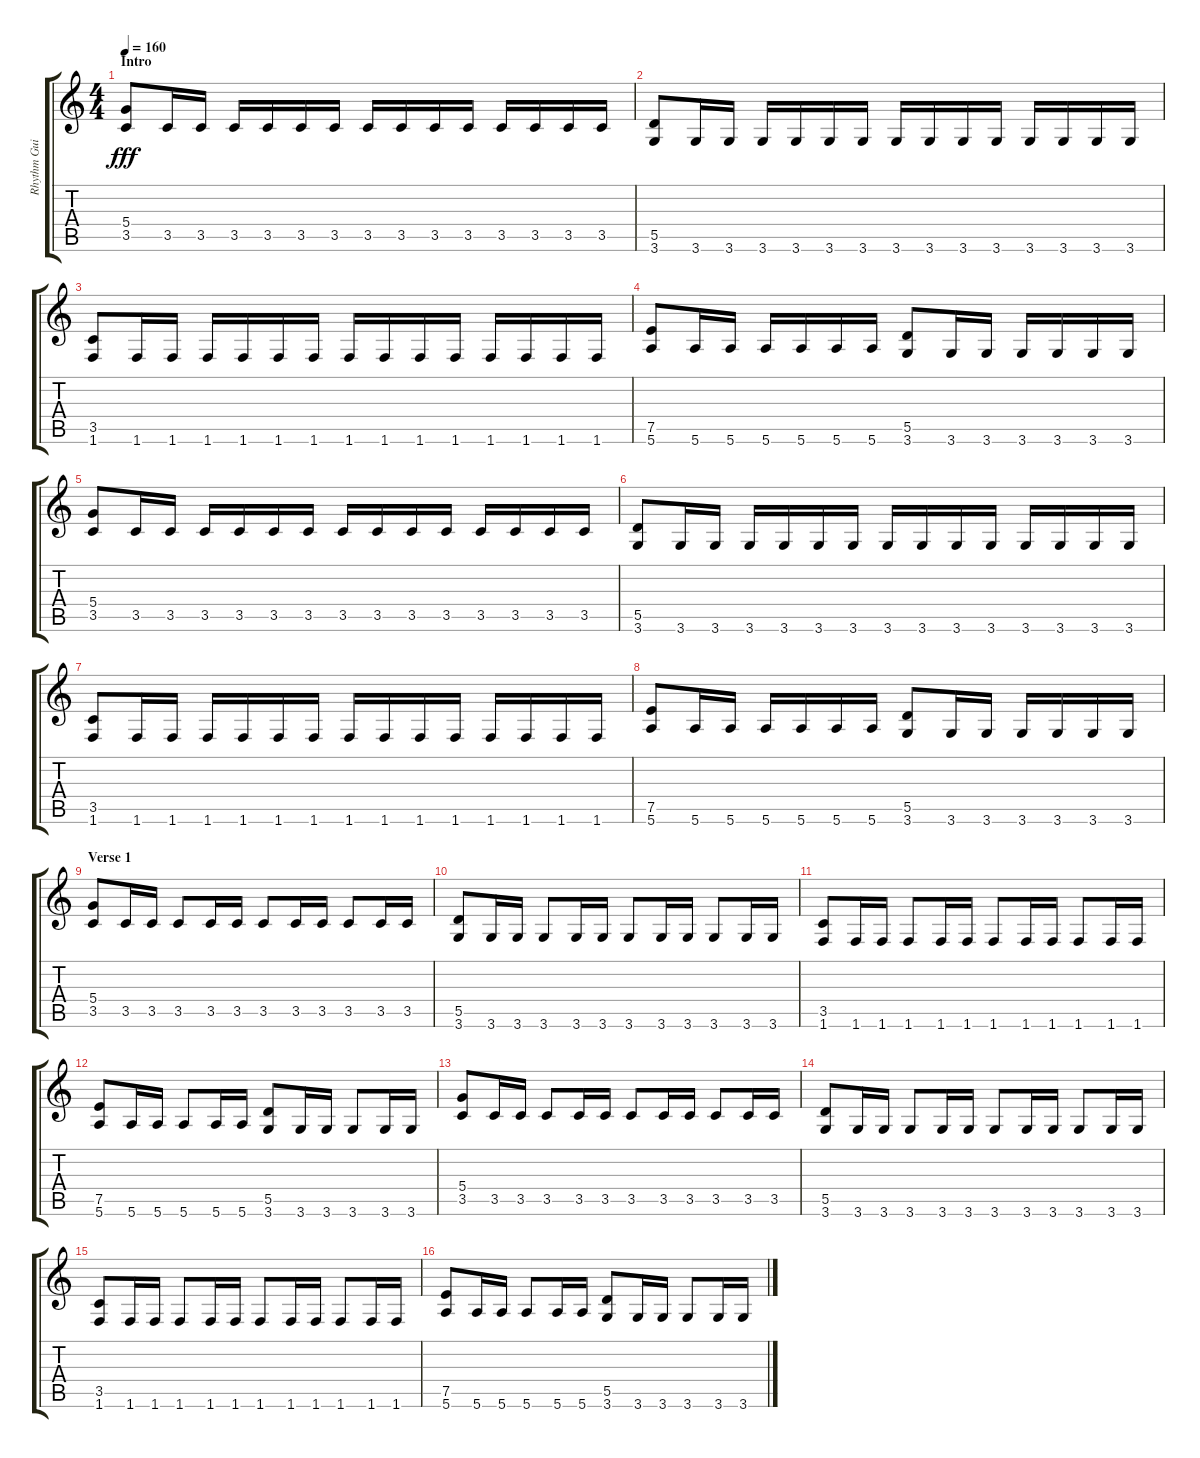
\track ("Rhythm Guitar" "Rhythm Gui") {instrument overdrivenguitar}
\staff {score tabs}
\tuning (E4 B3 G3 D3 A2 E2) {hide}
\ts (4 4)
\section ("" "Intro")
\tempo 160
\clef g2
\ks c
(5.4 3.5).8{dy fff instrument overdrivenguitar} 3.5.16 3.5.16 3.5.16 3.5.16 3.5.16 3.5.16 3.5.16 3.5.16 3.5.16 3.5.16 3.5.16 3.5.16 3.5.16 3.5.16 |
(5.5 3.6).8 3.6.16 3.6.16 3.6.16 3.6.16 3.6.16 3.6.16 3.6.16 3.6.16 3.6.16 3.6.16 3.6.16 3.6.16 3.6.16 3.6.16 |
(3.5 1.6).8 1.6.16 1.6.16 1.6.16 1.6.16 1.6.16 1.6.16 1.6.16 1.6.16 1.6.16 1.6.16 1.6.16 1.6.16 1.6.16 1.6.16 |
(7.5 5.6).8 5.6.16 5.6.16 5.6.16 5.6.16 5.6.16 5.6.16 (5.5 3.6).8 3.6.16 3.6.16 3.6.16 3.6.16 3.6.16 3.6.16 |
(5.4 3.5).8 3.5.16 3.5.16 3.5.16 3.5.16 3.5.16 3.5.16 3.5.16 3.5.16 3.5.16 3.5.16 3.5.16 3.5.16 3.5.16 3.5.16 |
(5.5 3.6).8 3.6.16 3.6.16 3.6.16 3.6.16 3.6.16 3.6.16 3.6.16 3.6.16 3.6.16 3.6.16 3.6.16 3.6.16 3.6.16 3.6.16 |
(3.5 1.6).8 1.6.16 1.6.16 1.6.16 1.6.16 1.6.16 1.6.16 1.6.16 1.6.16 1.6.16 1.6.16 1.6.16 1.6.16 1.6.16 1.6.16 |
(7.5 5.6).8 5.6.16 5.6.16 5.6.16 5.6.16 5.6.16 5.6.16 (5.5 3.6).8 3.6.16 3.6.16 3.6.16 3.6.16 3.6.16 3.6.16 |
\section ("" "Verse 1")
(5.4 3.5).8 3.5.16 3.5.16 3.5.8 3.5.16 3.5.16 3.5.8 3.5.16 3.5.16 3.5.8 3.5.16 3.5.16 |
(5.5 3.6).8 3.6.16 3.6.16 3.6.8 3.6.16 3.6.16 3.6.8 3.6.16 3.6.16 3.6.8 3.6.16 3.6.16 |
(3.5 1.6).8 1.6.16 1.6.16 1.6.8 1.6.16 1.6.16 1.6.8 1.6.16 1.6.16 1.6.8 1.6.16 1.6.16 |
(7.5 5.6).8 5.6.16 5.6.16 5.6.8 5.6.16 5.6.16 (5.5 3.6).8 3.6.16 3.6.16 3.6.8 3.6.16 3.6.16 |
(5.4 3.5).8 3.5.16 3.5.16 3.5.8 3.5.16 3.5.16 3.5.8 3.5.16 3.5.16 3.5.8 3.5.16 3.5.16 |
(5.5 3.6).8 3.6.16 3.6.16 3.6.8 3.6.16 3.6.16 3.6.8 3.6.16 3.6.16 3.6.8 3.6.16 3.6.16 |
(3.5 1.6).8 1.6.16 1.6.16 1.6.8 1.6.16 1.6.16 1.6.8 1.6.16 1.6.16 1.6.8 1.6.16 1.6.16 |
(7.5 5.6).8 5.6.16 5.6.16 5.6.8 5.6.16 5.6.16 (5.5 3.6).8 3.6.16 3.6.16 3.6.8 3.6.16 3.6.16
